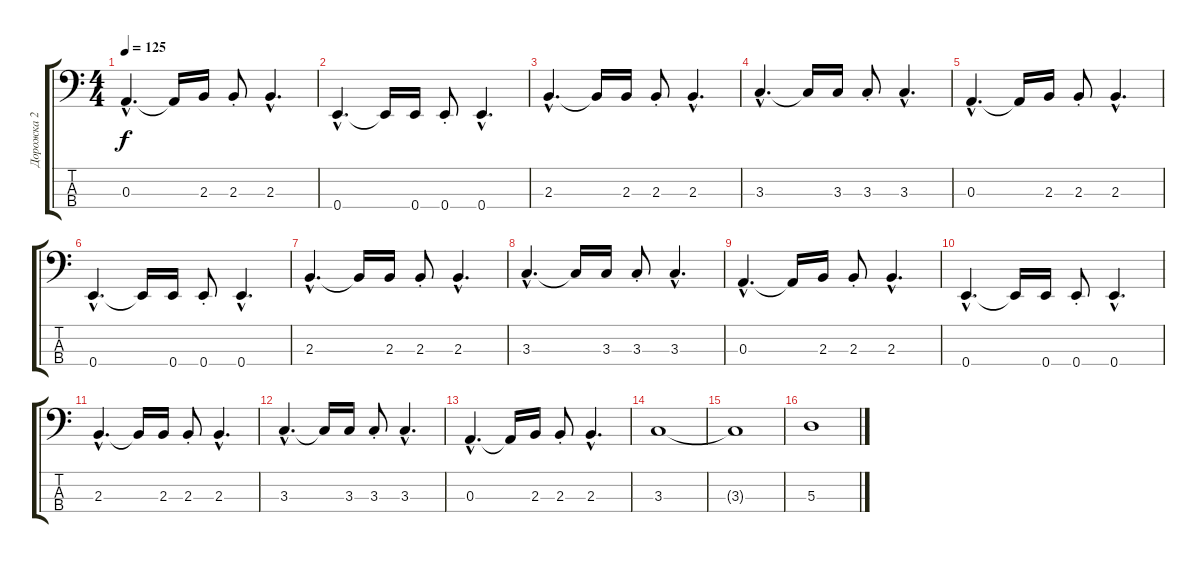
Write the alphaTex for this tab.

\track ("Дорожка 2" "Дорожка 2") {instrument electricbassfinger}
\staff {score tabs}
\tuning (G2 D2 A1 E1) {hide}
\ts (4 4)
\tempo 125
\clef f4
\ks c
0.3{hac}.4{d dy f} 0.3{t}.16 2.3.16 2.3{st}.8 2.3{hac}.4{d} |
0.4{hac}.4{d} 0.4{t}.16 0.4.16 0.4{st}.8 0.4{hac}.4{d} |
2.3{hac}.4{d} 2.3{t}.16 2.3.16 2.3{st}.8 2.3{hac}.4{d} |
3.3{hac}.4{d} 3.3{t}.16 3.3.16 3.3{st}.8 3.3{hac}.4{d} |
0.3{hac}.4{d} 0.3{t}.16 2.3.16 2.3{st}.8 2.3{hac}.4{d} |
0.4{hac}.4{d} 0.4{t}.16 0.4.16 0.4{st}.8 0.4{hac}.4{d} |
2.3{hac}.4{d} 2.3{t}.16 2.3.16 2.3{st}.8 2.3{hac}.4{d} |
3.3{hac}.4{d} 3.3{t}.16 3.3.16 3.3{st}.8 3.3{hac}.4{d} |
0.3{hac}.4{d} 0.3{t}.16 2.3.16 2.3{st}.8 2.3{hac}.4{d} |
0.4{hac}.4{d} 0.4{t}.16 0.4.16 0.4{st}.8 0.4{hac}.4{d} |
2.3{hac}.4{d} 2.3{t}.16 2.3.16 2.3{st}.8 2.3{hac}.4{d} |
3.3{hac}.4{d} 3.3{t}.16 3.3.16 3.3{st}.8 3.3{hac}.4{d} |
0.3{hac}.4{d} 0.3{t}.16 2.3.16 2.3{st}.8 2.3{hac}.4{d} |
3.3.1 |
3.3{t}.1 |
5.3.1
